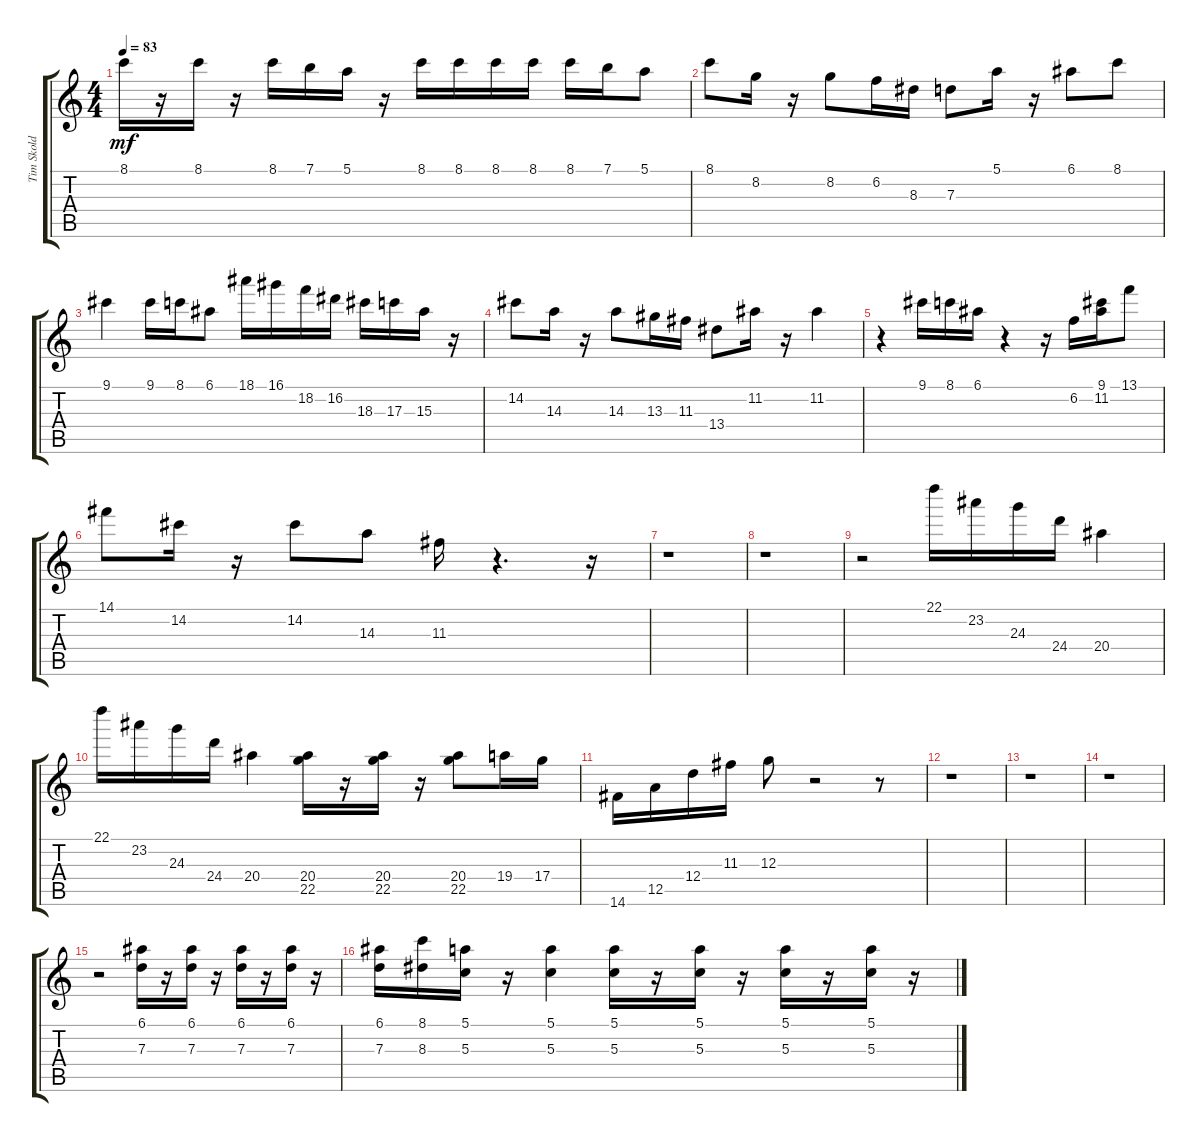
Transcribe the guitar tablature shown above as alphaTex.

\track ("Tim Skold" "Tim Skold") {instrument distortionguitar}
\staff {score tabs}
\tuning (E4 B3 G3 D3 A2 E2) {hide}
\ts (4 4)
\tempo 83
\clef g2
\ks c
8.1.16{dy mf} r.16 8.1.16 r.16 8.1.16 7.1.16 5.1.16 r.16 8.1.16 8.1.16 8.1.16 8.1.16 8.1.16 7.1.16 5.1.8 |
8.1.8 8.2.16 r.16 8.2.8 6.2.16 8.3.16 7.3.8 5.1.16 r.16 6.1.8 8.1.8 |
9.1.4 9.1.16 8.1.16 6.1.8 18.1.16 16.1.16 18.2.16 16.2.16 18.3.16 17.3.16 15.3.16 r.16 |
14.2.8 14.3.16 r.16 14.3.8 13.3.16 11.3.16 13.4.8 11.2.16 r.16 11.2.4 |
r.4 9.1.16 8.1.16 6.1.16 r.4 r.16 6.2.16 (9.1 11.2).16 13.1.8 |
14.1.8 14.2.16 r.16 14.2.8 14.3.8 11.3.16 r.4{d} r.16 |
r.1 |
r.1 |
r.2 22.1.16 23.2.16 24.3.16 24.4.16 20.4.4 |
22.1.16 23.2.16 24.3.16 24.4.16 20.4.4 (20.4 22.5).16 r.16 (20.4 22.5).16 r.16 (20.4 22.5).8 19.4.16 17.4.16 |
14.6.16 12.5.16 12.4.16 11.3.16 12.3.8 r.2 r.8 |
r.1 |
r.1 |
r.1 |
r.2 (6.1 7.3).16 r.16 (6.1 7.3).16 r.16 (6.1 7.3).16 r.16 (6.1 7.3).16 r.16 |
(6.1 7.3).16 (8.1 8.3).16 (5.1 5.3).16 r.16 (5.1 5.3).4 (5.1 5.3).16 r.16 (5.1 5.3).16 r.16 (5.1 5.3).16 r.16 (5.1 5.3).16 r.16
